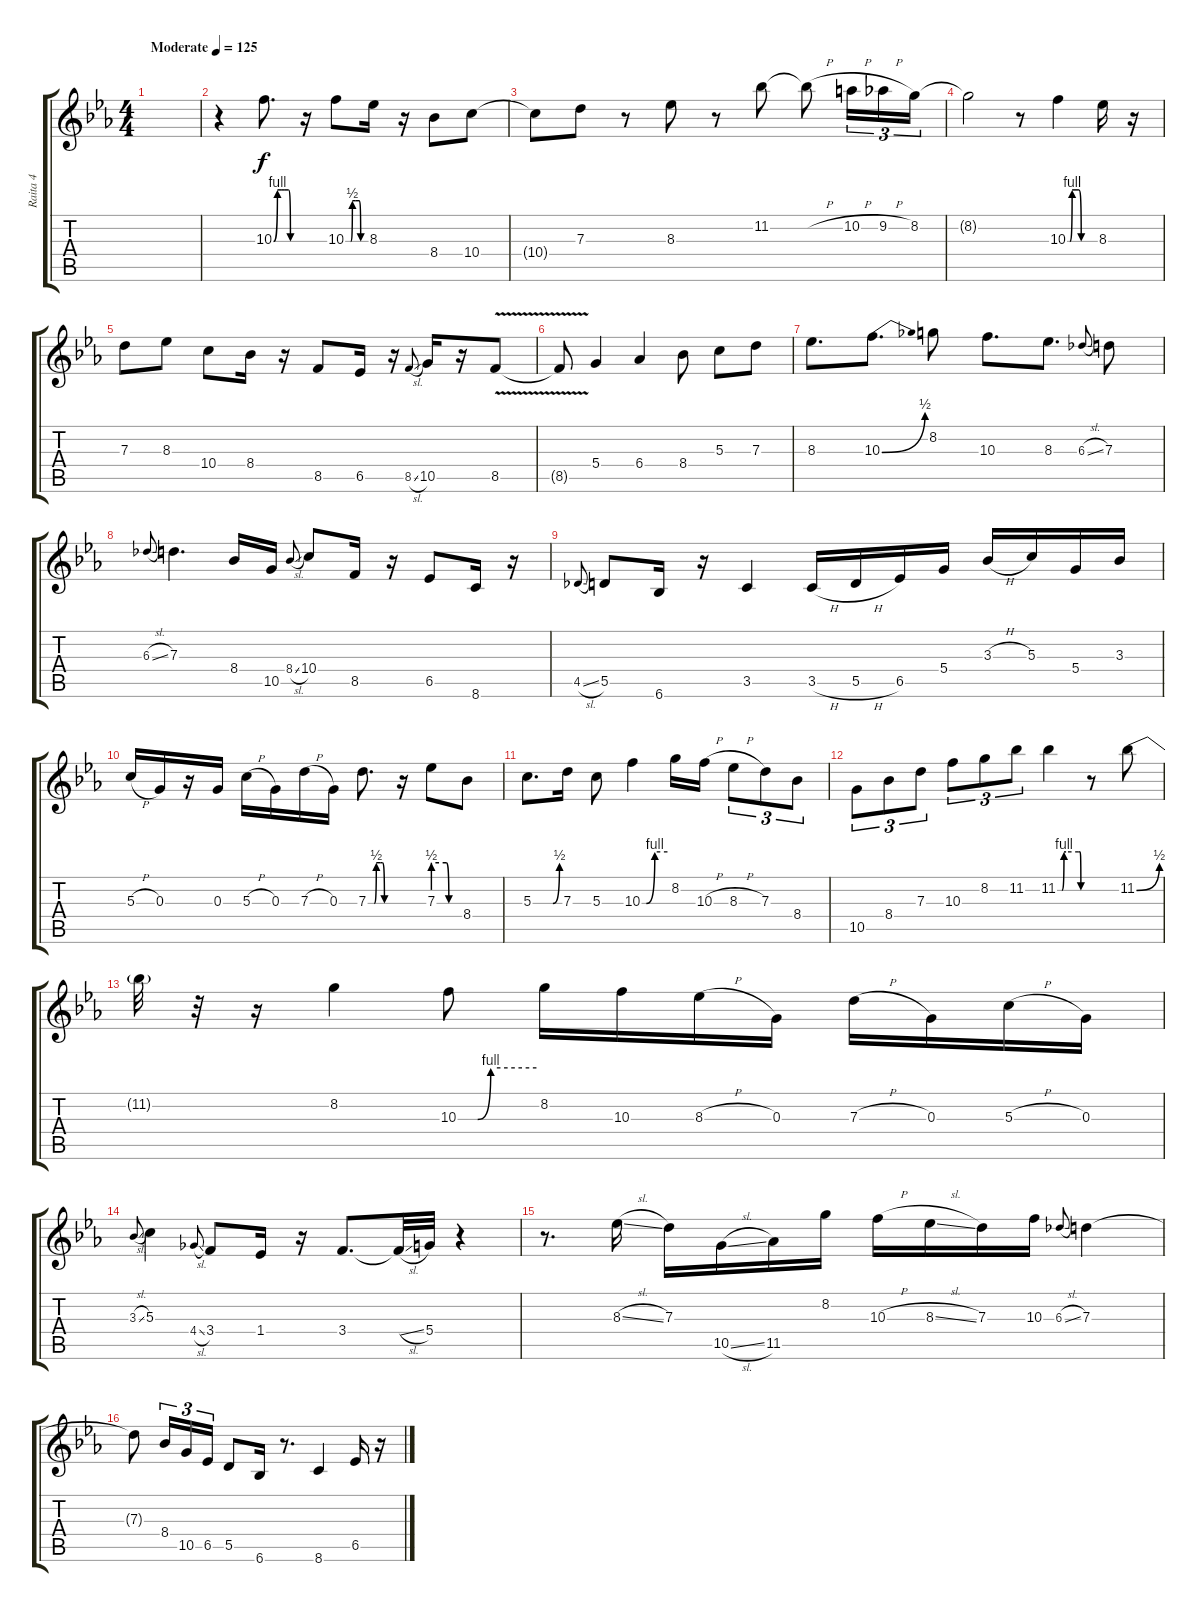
\track ("Raita 4" "Raita 4") {instrument overdrivenguitar}
\staff {score tabs}
\tuning (E4 B3 G3 D3 A2 E2) {hide}
\ts (4 4)
\tempo (125 "Moderate")
\clef g2
\ks cminor
|
r.4 10.3{be (custom 0 0 10 4 20 4 30 4 40 4 45 0 50 0 60 0)}.8{d} r.16 10.3{be (custom 0 0 15 0 20 2 30 2 40 2 45 0 60 0)}.8 8.3.16 r.16 8.4.8 10.4.8 |
10.4{t}.8 7.3.8 r.8 8.3.8 r.8 11.2.8 11.2{h t}.8 10.2{h}.16{tu (3 2)} 9.2{h}.16{tu (3 2)} 8.2.16{tu (3 2)} |
8.2{t}.2 r.8 10.3{be (custom 0 0 5 0 10 4 25 4 30 0 35 0 60 0)}.4 8.3.16 r.16 |
7.3.8 8.3.8 10.4.8 8.4.16 r.16 8.5.8 6.5.16 r.16 8.5{sl}.8{gr onbeat} 10.5.16 r.16 8.5{v}.8 |
8.5{t}.8 5.4.4 6.4.4 8.4.8 5.3.8 7.3.8 |
8.3.8{d} 10.3{be (bend 0 0 60 2)}.8{d} 8.2.8 10.3.8{d} 8.3.8{d} 6.3{sl}.8{gr onbeat} 7.3.8 |
6.3{sl}.8{gr onbeat} 7.3.4{d} 8.4.16 10.5.16 8.4{sl}.8{gr onbeat} 10.4.8 8.5.16 r.16 6.5.8 8.6.16 r.16 |
4.5{sl}.8{gr onbeat} 5.5.8 6.6.16 r.16 3.5.4 3.5{h}.16 5.5{h}.16 6.5.16 5.4.16 3.3{h}.16 5.3.16 5.4.16 3.3.16 |
5.3{h}.16 0.3.16 r.16 0.3.16 5.3{h}.16 0.3.16 7.3{h}.16 0.3.16 7.3{be (custom 0 0 10 0 15 0 20 2 30 2 35 2 40 0 50 0 60 0)}.8{d} r.16 7.3{be (custom 0 2 30 2 36 0 60 0)}.8 8.4.8 |
5.3{be (custom 0 0 15 0 31 0 45 0 60 2)}.8{d} 7.3.16 5.3.8 10.3{be (custom 0 0 10 0 30 4 60 4)}.4 8.2.16 10.3{h}.16 8.3{h}.8{tu (3 2)} 7.3.8{tu (3 2)} 8.4.8{tu (3 2)} |
10.5.8{tu (3 2)} 8.4.8{tu (3 2)} 7.3.8{tu (3 2)} 10.3.8{tu (3 2)} 8.2.8{tu (3 2)} 11.2.8{tu (3 2)} 11.2{be (custom 0 0 6 0 10 0 15 4 20 4 50 4 53 4 55 0 60 0)}.4 r.8 11.2{be (bend 0 0 60 2)}.8 |
11.2{t}.32 r.32 r.16 8.2.4 10.3{be (custom 0 0 15 0 25 4 60 4)}.8 8.2.16 10.3.16 8.3{h}.16 0.3.16 7.3{h}.16 0.3.16 5.3{h}.16 0.3.16 |
3.3{sl}.8{gr onbeat} 5.3.4 4.4{sl}.8{gr onbeat} 3.4.8 1.4.16 r.16 3.4.8{d} 3.4{sl t}.32 5.4.32 r.4 |
r.8{d} 8.3{sl}.16 7.3.16 10.5{sl}.16 11.5.16 8.2.16 10.3{h}.16 8.3{sl}.16 7.3.16 10.3.16 6.3{sl}.8{gr onbeat} 7.3.4 |
7.3{t}.8 8.4.16{tu (3 2)} 10.5.16{tu (3 2)} 6.5.16{tu (3 2)} 5.5.8 6.6.16 r.8{d} 8.6.4 6.5.16 r.16
